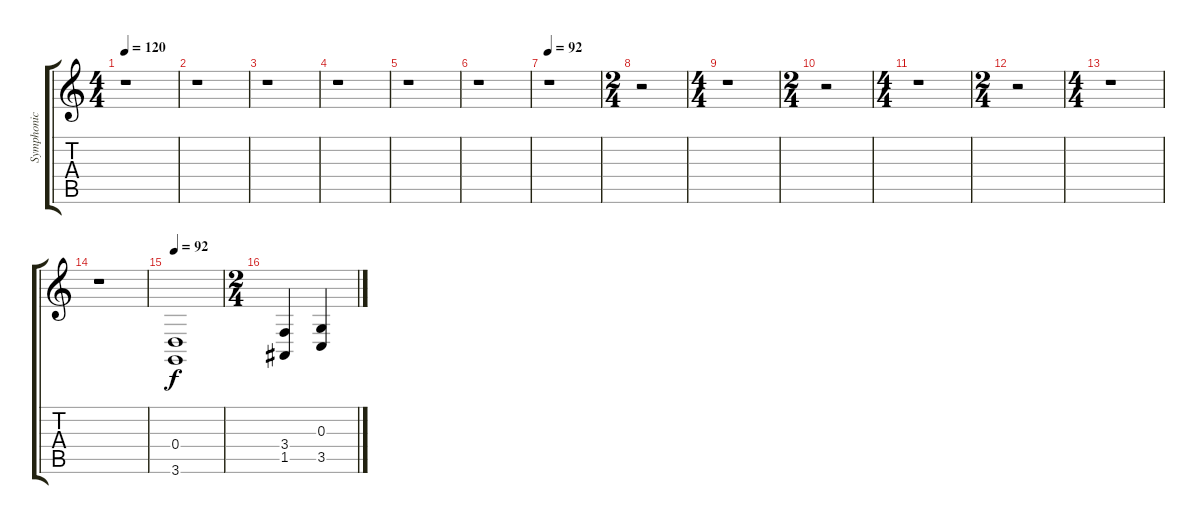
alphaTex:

\track ("Symphonic 2." "Symphonic ") {instrument stringensemble1}
\staff {score tabs}
\tuning (E4 B3 G3 D3 A2 E2) {hide}
\ts (4 4)
\tempo 120
\clef g2
\ks c
r.1{dy f} |
r.1 |
r.1 |
r.1 |
r.1 |
r.1 |
\tempo 92
r.1 |
\ts (2 4)
r.2 |
\ts (4 4)
r.1 |
\ts (2 4)
r.2 |
\ts (4 4)
r.1 |
\ts (2 4)
r.2 |
\ts (4 4)
r.1 |
r.1 |
\tempo 92
(0.4 3.6).1 |
\ts (2 4)
(3.4 1.5).4 (0.3 3.5).4
